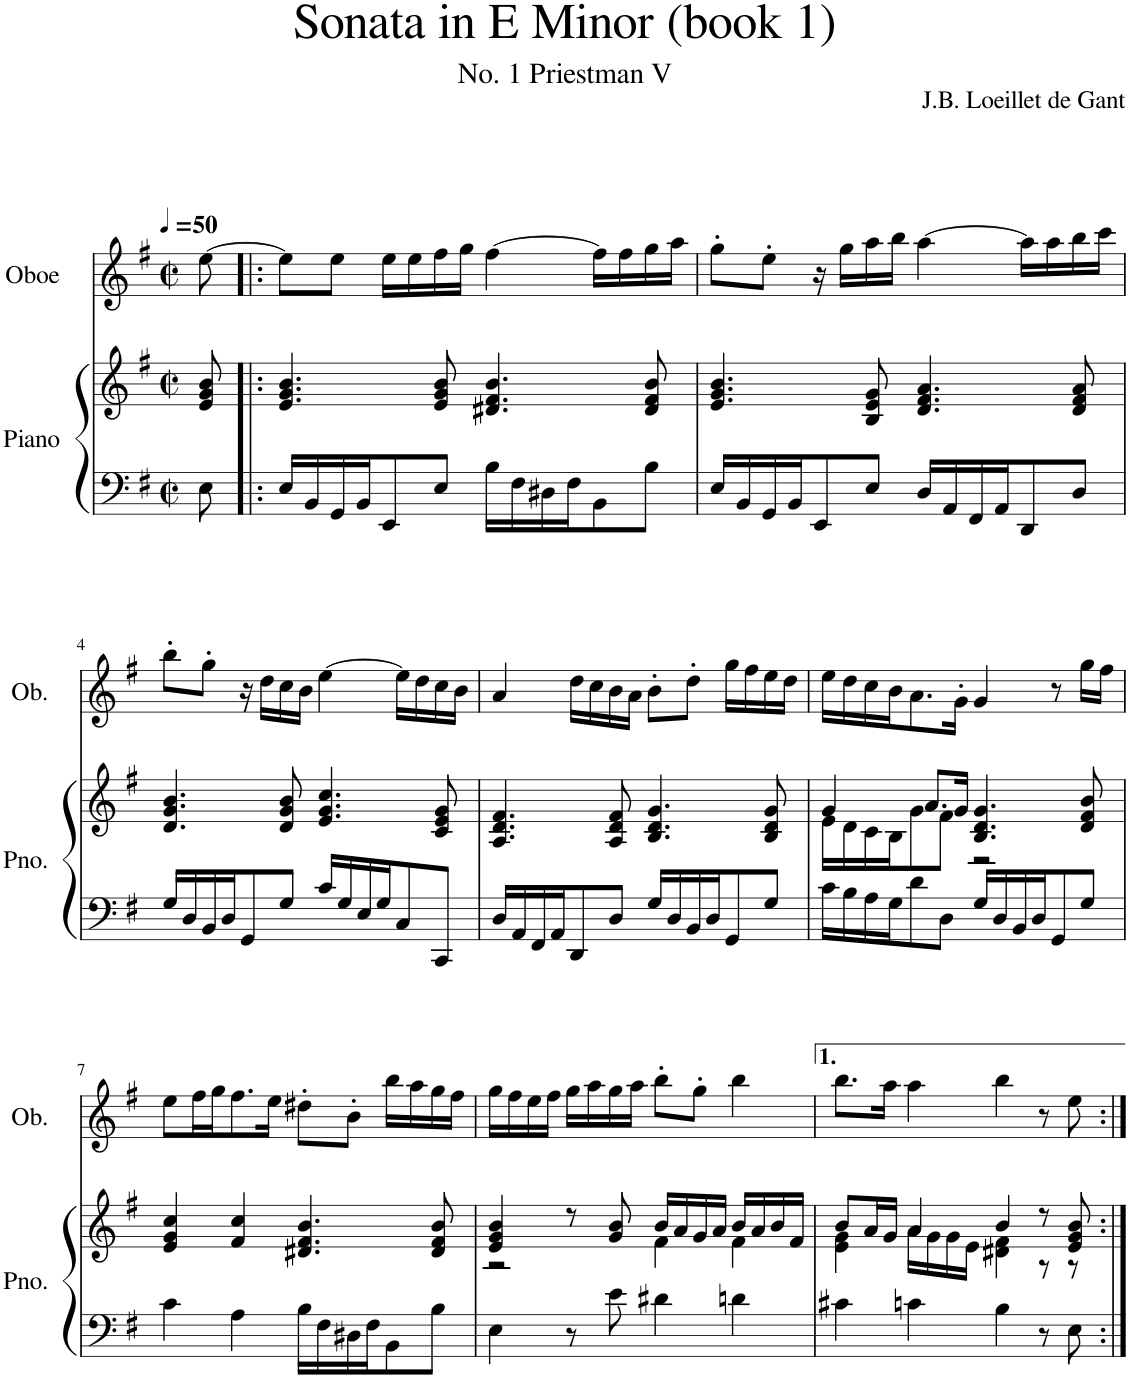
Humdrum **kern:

**kern	**kern	**kern
*part2	*part2	*part1
*staff3	*staff2	*staff1
*I"Piano	*	*I"Oboe
*I'Pno.	*	*I'Ob.
*clefF4	*clefG2	*clefG2
*k[f#]	*k[f#]	*k[f#]
*M2/2	*M2/2	*M2/2
*met(c|)	*met(c|)	*met(c|)
=1	=1	=1
!	!	!LO:TX:a:B:t=𝅘𝅥 =50
8E\	8e/ 8g/ 8b/	[8ee\
=2!|:	=2!|:	=2!|:
16E/LL	4.e/ 4.g/ 4.b/	8ee\L]
16BB/	.	.
16GG/	.	8ee\J
16BB/J	.	.
8EE/	.	16ee\LL
.	.	16ee\
8E/J	8e/ 8g/ 8b/	16ff#\
.	.	16gg\JJ
16B\LL	4.d#X/ 4.f#/ 4.b/	[4ff#\
16F#\	.	.
16D#X\	.	.
16F#\J	.	.
8BB\	.	16ff#\LL]
.	.	16ff#\
8B\J	8d#/ 8f#/ 8b/	16gg\
.	.	16aa\JJ
=3	=3	=3
16E/LL	4.e/ 4.g/ 4.b/	8gg'\L
16BB/	.	.
16GG/	.	8ee'\J
16BB/J	.	.
8EE/	.	16r
.	.	16gg\LL
8E/J	8B/ 8e/ 8g/	16aa\
.	.	16bb\JJ
16D/LL	4.d/ 4.f#/ 4.a/	[4aa\
16AA/	.	.
16FF#/	.	.
16AA/J	.	.
8DD/	.	16aa\LL]
.	.	16aa\
8D/J	8d/ 8f#/ 8a/	16bb\
.	.	16ccc\JJ
!!LO:LB:g=z
=4	=4	=4
16G/LL	4.d/ 4.g/ 4.b/	8bb'\L
16D/	.	.
16BB/	.	8gg'\J
16D/J	.	.
8GG/	.	16r
.	.	16dd\LL
8G/J	8d/ 8g/ 8b/	16cc\
.	.	16b\JJ
16c/LL	4.e/ 4.g/ 4.cc/	[4ee\
16G/	.	.
16E/	.	.
16G/J	.	.
8C/	.	16ee\LL]
.	.	16dd\
8CC/J	8c/ 8e/ 8g/	16cc\
.	.	16b\JJ
=5	=5	=5
16D/LL	4.A/ 4.d/ 4.f#/	4a/
16AA/	.	.
16FF#/	.	.
16AA/J	.	.
8DD/	.	16dd\LL
.	.	16cc\
8D/J	8A/ 8d/ 8f#/	16b\
.	.	16a\JJ
16G/LL	4.B/ 4.d/ 4.g/	8b'\L
16D/	.	.
16BB/	.	8dd'\J
16D/J	.	.
8GG/	.	16gg\LL
.	.	16ff#\
8G/J	8B/ 8d/ 8g/	16ee\
.	.	16dd\JJ
=6	=6	=6
*	*^	*
16c\LL	4g/	16e\LL	16ee\LL
16B\	.	16d\	16dd\
16A\	.	16c\	16cc\
16G\J	.	16B\J	16b\J
8d\	8.a/L	8g\	8.a\
8D\J	.	8f#\J	.
.	16g/Jk	.	16g'\Jk
16G/LL	4.B/ 4.d/ 4.g/	2r	4g/
16D/	.	.	.
16BB/	.	.	.
16D/J	.	.	.
8GG/	.	.	8r
8G/J	8d/ 8f#/ 8b/	.	16gg\LL
.	.	.	16ff#\JJ
*	*v	*v	*
!!LO:LB:g=z
=7	=7	=7
4c\	4e/ 4g/ 4cc/	8ee\L
.	.	16ff#\L
.	.	16gg\J
4A\	4f#/ 4cc/	8.ff#\
.	.	16ee\Jk
16B\LL	4.d#X/ 4.f#/ 4.b/	8dd#X'\L
16F#\	.	.
16D#X\	.	8b'\J
16F#\J	.	.
8BB\	.	16bb\LL
.	.	16aa\
8B\J	8d#/ 8f#/ 8b/	16gg\
.	.	16ff#\JJ
=8	=8	=8
*	*^	*
4E\	4e/ 4g/ 4b/	2r	16gg\LL
.	.	.	16ff#\
.	.	.	16ee\
.	.	.	16ff#\JJ
8r	8r	.	16gg\LL
.	.	.	16aa\
8e\	8g/ 8b/	.	16gg\
.	.	.	16aa\JJ
4d#X\	16b/LL	4f#\	8bb'\L
.	16a/	.	.
.	16g/	.	8gg'\J
.	16a/JJ	.	.
4dn\	16b/LL	4f#\	4bb\
.	16a/	.	.
.	16b/	.	.
.	16f#/JJ	.	.
=9	=9	=9	=9
4c#X\	8b/L	4e\ 4g\	8.bb\L
.	16a/L	.	.
.	16g/JJ	.	16aa\Jk
4cn\	4a/	16a\LL	4aa\
.	.	16g\	.
.	.	16g\	.
.	.	16e\JJ	.
4B\	4b/	4d#X\ 4f#\	4bb\
8r	8r	8r	8r
8E\	8e/ 8g/ 8b/	8r	8ee\
*	*v	*v	*
=:|!	=:|!	=:|!
*-	*-	*-
